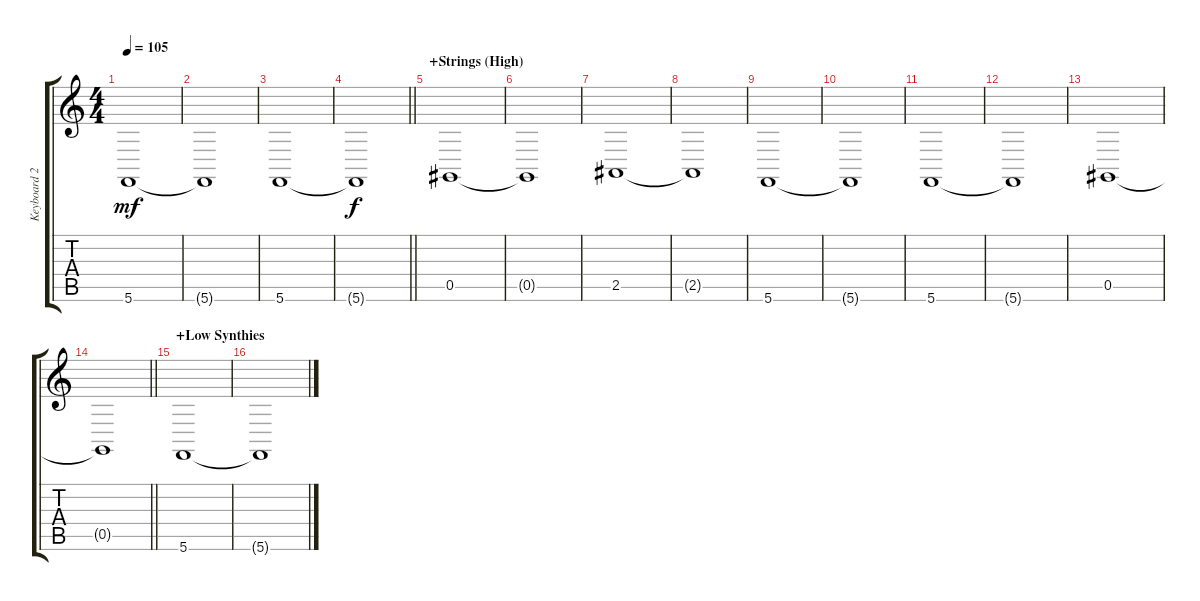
\track ("Keyboard 2" "Keyboard 2") {instrument frenchhorn}
\staff {score tabs}
\tuning (Eb4 Bb3 Gb3 Db3 Ab2 C2) {hide}
\ts (4 4)
\tempo 105
\clef g2
\ks c
5.6.1{dy mf} |
5.6{t}.1 |
5.6.1 |
\barLineRight lightlight
5.6{t}.1{dy f} |
\section ("" "+Strings (High)")
0.5.1 |
0.5{t}.1 |
2.5.1 |
2.5{t}.1 |
5.6.1 |
5.6{t}.1 |
5.6.1 |
5.6{t}.1 |
0.5.1 |
\barLineRight lightlight
0.5{t}.1 |
\section ("" "+Low Synthies")
5.6.1 |
5.6{t}.1
